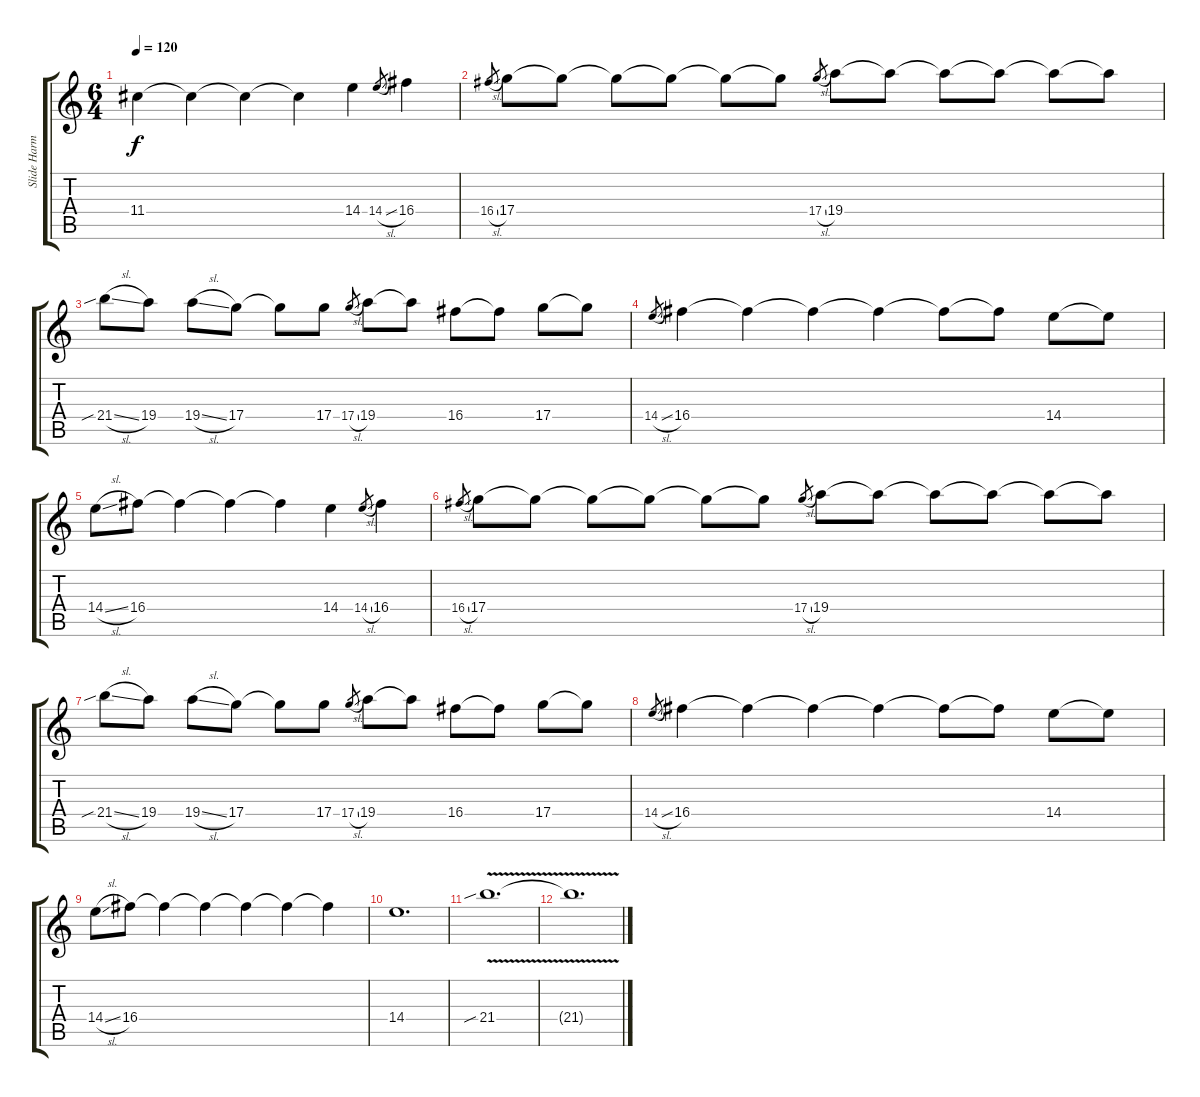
\track ("Slide Harmony" "Slide Harm") {instrument electricguitarclean}
\staff {score tabs}
\tuning (E4 B3 G3 D3 A2 E2) {hide}
\ts (6 4)
\tempo 120
\clef g2
\ks c
11.4.4{dy f volume 12 balance 11 instrument overdrivenguitar} 11.4{t}.4 11.4{t}.4 11.4{t}.4 14.4.4 14.4{sl}.8{gr} 16.4.4 |
16.4{sl}.8{gr} 17.4.8 17.4{t}.8 17.4{t}.8 17.4{t}.8 17.4{t}.8 17.4{t}.8 17.4{sl}.8{gr} 19.4.8 19.4{t}.8 19.4{t}.8 19.4{t}.8 19.4{t}.8 19.4{t}.8 |
21.4{sib sl}.8 19.4.8 19.4{sl}.8 17.4.8 17.4{t}.8 17.4.8 17.4{sl}.8{gr} 19.4.8 19.4{t}.8 16.4.8 16.4{t}.8 17.4.8 17.4{t}.8 |
14.4{sl}.8{gr} 16.4.4 16.4{t}.4 16.4{t}.4 16.4{t}.4 16.4{t}.8 16.4{t}.8 14.4.8 14.4{t}.8 |
14.4{sl}.8 16.4.8 16.4{t}.4 16.4{t}.4 16.4{t}.4 14.4.4 14.4{sl}.8{gr} 16.4.4 |
16.4{sl}.8{gr} 17.4.8 17.4{t}.8 17.4{t}.8 17.4{t}.8 17.4{t}.8 17.4{t}.8 17.4{sl}.8{gr} 19.4.8 19.4{t}.8 19.4{t}.8 19.4{t}.8 19.4{t}.8 19.4{t}.8 |
21.4{sib sl}.8 19.4.8 19.4{sl}.8 17.4.8 17.4{t}.8 17.4.8 17.4{sl}.8{gr} 19.4.8 19.4{t}.8 16.4.8 16.4{t}.8 17.4.8 17.4{t}.8 |
14.4{sl}.8{gr} 16.4.4 16.4{t}.4 16.4{t}.4 16.4{t}.4 16.4{t}.8 16.4{t}.8 14.4.8 14.4{t}.8 |
14.4{sl}.8 16.4.8 16.4{t}.4 16.4{t}.4 16.4{t}.4 16.4{t}.4 16.4{t}.4 |
14.4.1{d} |
21.4{v sib}.1{d volume 15} |
21.4{t}.1{d}
